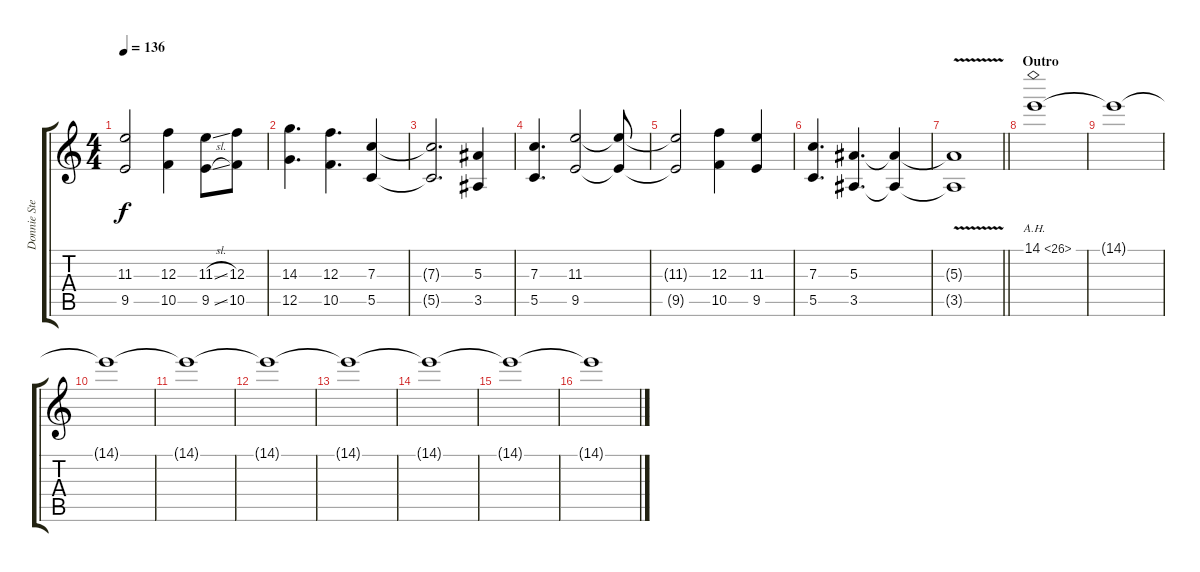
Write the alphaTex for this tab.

\track ("Donnie Steele" "Donnie Ste") {instrument distortionguitar}
\staff {score tabs}
\tuning (D4 A3 F3 C3 G2 C2) {hide}
\ts (4 4)
\tempo 136
\clef g2
\ks c
(11.3{t} 9.5{t}).2{dy f} (12.3 10.5).4 (11.3{sl} 9.5{sl}).8 (12.3 10.5).8 |
(14.3 12.5).4{d} (12.3 10.5).4{d} (7.3 5.5).4 |
(7.3{t} 5.5{t}).2{d} (5.3 3.5).4 |
(7.3 5.5).4{d} (11.3 9.5).2 (11.3{t} 9.5{t}).8 |
(11.3{t} 9.5{t}).2 (12.3 10.5).4 (11.3 9.5).4 |
(7.3 5.5).4{d} (5.3 3.5).4{d} (5.3{t} 3.5{t}).4 |
\barLineRight lightlight
(5.3{v t} 3.5{v t}).1 |
\section ("" "Outro")
14.1{ah 12}.1 |
14.1{t}.1 |
14.1{t}.1 |
14.1{t}.1 |
14.1{t}.1 |
14.1{t}.1 |
14.1{t}.1 |
14.1{t}.1 |
14.1{t}.1
